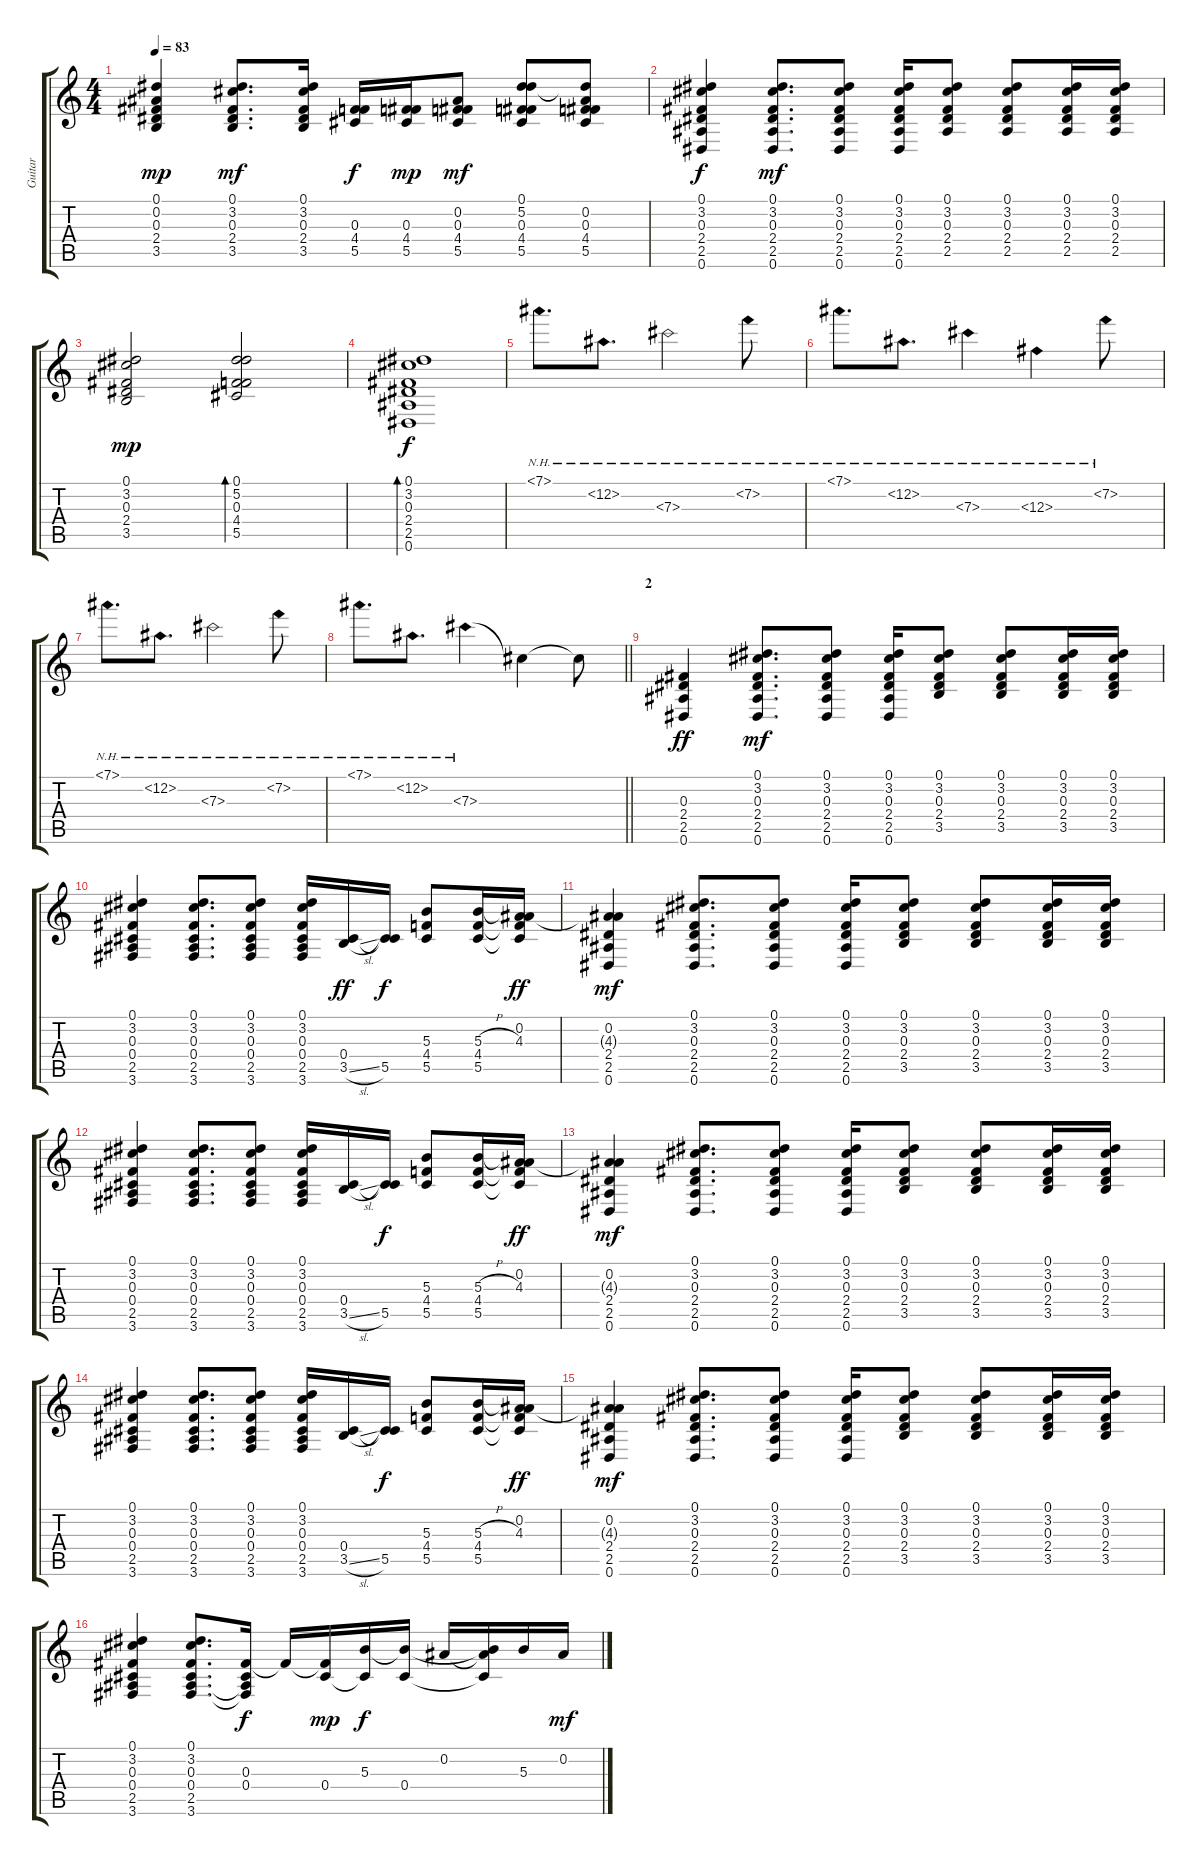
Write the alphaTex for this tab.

\track ("Guitar" "Guitar") {instrument overdrivenguitar}
\staff {score tabs}
\tuning (Eb4 Bb3 Gb3 Db3 Ab2 Eb2) {hide}
\ts (4 4)
\tempo 83
\clef g2
\ks c
(0.1 0.2 0.3 2.4 3.5).4{dy mp} (0.1 3.2 0.3 2.4 3.5).8{d dy mf} (0.1 3.2 0.3 2.4 3.5).16 (0.3 4.4 5.5).16{dy f} (0.3 4.4 5.5).16{dy mp} (0.2 0.3 4.4 5.5).8{dy mf} (0.1 5.2 0.3 4.4 5.5).8 (0.1{t} 0.2 0.3 4.4 5.5).8 |
(0.1 3.2 0.3 2.4 2.5 0.6).4{dy f} (0.1 3.2 0.3 2.4 2.5 0.6).8{d dy mf} (0.1 3.2 0.3 2.4 2.5 0.6).8 (0.1 3.2 0.3 2.4 2.5 0.6).16 (0.1 3.2 0.3 2.4 2.5).8 (0.1 3.2 0.3 2.4 2.5).8 (0.1 3.2 0.3 2.4 2.5).16 (0.1 3.2 0.3 2.4 2.5).16 |
(0.1 3.2 0.3 2.4 3.5).2{dy mp} (0.1 5.2 0.3 4.4 5.5).2{bd 120} |
(0.1 3.2 0.3 2.4 2.5 0.6).1{bd 120 dy f} |
7.1{nh}.8{d} 12.2{nh}.8{d} 7.3{nh}.2 7.2{nh}.8 |
7.1{nh}.8{d} 12.2{nh}.8{d} 7.3{nh}.4 12.3{nh}.4 7.2{nh}.8 |
7.1{nh}.8{d} 12.2{nh}.8{d} 7.3{nh}.2 7.2{nh}.8 |
\barLineRight lightlight
7.1{nh}.8{d} 12.2{nh}.8{d} 7.3{nh}.4 7.3{t}.4 7.3{t}.8 |
\section ("" "2")
(0.3 2.4 2.5 0.6).4{dy ff} (0.1 3.2 0.3 2.4 2.5 0.6).8{d dy mf} (0.1 3.2 0.3 2.4 2.5 0.6).8 (0.1 3.2 0.3 2.4 2.5 0.6).16 (0.1 3.2 0.3 2.4 3.5).8 (0.1 3.2 0.3 2.4 3.5).8 (0.1 3.2 0.3 2.4 3.5).16 (0.1 3.2 0.3 2.4 3.5).16 |
(0.1 3.2 0.3 0.4 2.5 3.6).4 (0.1 3.2 0.3 0.4 2.5 3.6).8{d} (0.1 3.2 0.3 0.4 2.5 3.6).8 (0.1 3.2 0.3 0.4 2.5 3.6).16 (0.4 3.5{sl}).16{dy ff} (0.4{t} 5.5).16{dy f} (5.3 4.4 5.5).8 (5.3{h} 4.4 5.5).16 (0.2 4.3 4.4{t} 5.5{t}).16{dy ff} |
(0.2 4.3{t} 2.4 2.5 0.6).4{dy mf} (0.1 3.2 0.3 2.4 2.5 0.6).8{d} (0.1 3.2 0.3 2.4 2.5 0.6).8 (0.1 3.2 0.3 2.4 2.5 0.6).16 (0.1 3.2 0.3 2.4 3.5).8 (0.1 3.2 0.3 2.4 3.5).8 (0.1 3.2 0.3 2.4 3.5).16 (0.1 3.2 0.3 2.4 3.5).16 |
(0.1 3.2 0.3 0.4 2.5 3.6).4 (0.1 3.2 0.3 0.4 2.5 3.6).8{d} (0.1 3.2 0.3 0.4 2.5 3.6).8 (0.1 3.2 0.3 0.4 2.5 3.6).16 (0.4 3.5{sl}).16 (0.4{t} 5.5).16{dy f} (5.3 4.4 5.5).8 (5.3{h} 4.4 5.5).16 (0.2 4.3 4.4{t} 5.5{t}).16{dy ff} |
(0.2 4.3{t} 2.4 2.5 0.6).4{dy mf} (0.1 3.2 0.3 2.4 2.5 0.6).8{d} (0.1 3.2 0.3 2.4 2.5 0.6).8 (0.1 3.2 0.3 2.4 2.5 0.6).16 (0.1 3.2 0.3 2.4 3.5).8 (0.1 3.2 0.3 2.4 3.5).8 (0.1 3.2 0.3 2.4 3.5).16 (0.1 3.2 0.3 2.4 3.5).16 |
(0.1 3.2 0.3 0.4 2.5 3.6).4 (0.1 3.2 0.3 0.4 2.5 3.6).8{d} (0.1 3.2 0.3 0.4 2.5 3.6).8 (0.1 3.2 0.3 0.4 2.5 3.6).16 (0.4 3.5{sl}).16 (0.4{t} 5.5).16{dy f} (5.3 4.4 5.5).8 (5.3{h} 4.4 5.5).16 (0.2 4.3 4.4{t} 5.5{t}).16{dy ff} |
(0.2 4.3{t} 2.4 2.5 0.6).4{dy mf} (0.1 3.2 0.3 2.4 2.5 0.6).8{d} (0.1 3.2 0.3 2.4 2.5 0.6).8 (0.1 3.2 0.3 2.4 2.5 0.6).16 (0.1 3.2 0.3 2.4 3.5).8 (0.1 3.2 0.3 2.4 3.5).8 (0.1 3.2 0.3 2.4 3.5).16 (0.1 3.2 0.3 2.4 3.5).16 |
(0.1 3.2 0.3 0.4 2.5 3.6).4 (0.1 3.2 0.3 0.4 2.5 3.6).8{d} (0.3 0.4 2.5{t} 3.6{t}).16{dy f} 0.3{t}.16 (0.3{t} 0.4).16{dy mp} (5.3 0.4{t}).16{dy f} (5.3{t} 0.4).16 0.2.16 (0.2{t} 5.3{t} 0.4{t}).16 5.3.16 0.2.16{dy mf}
